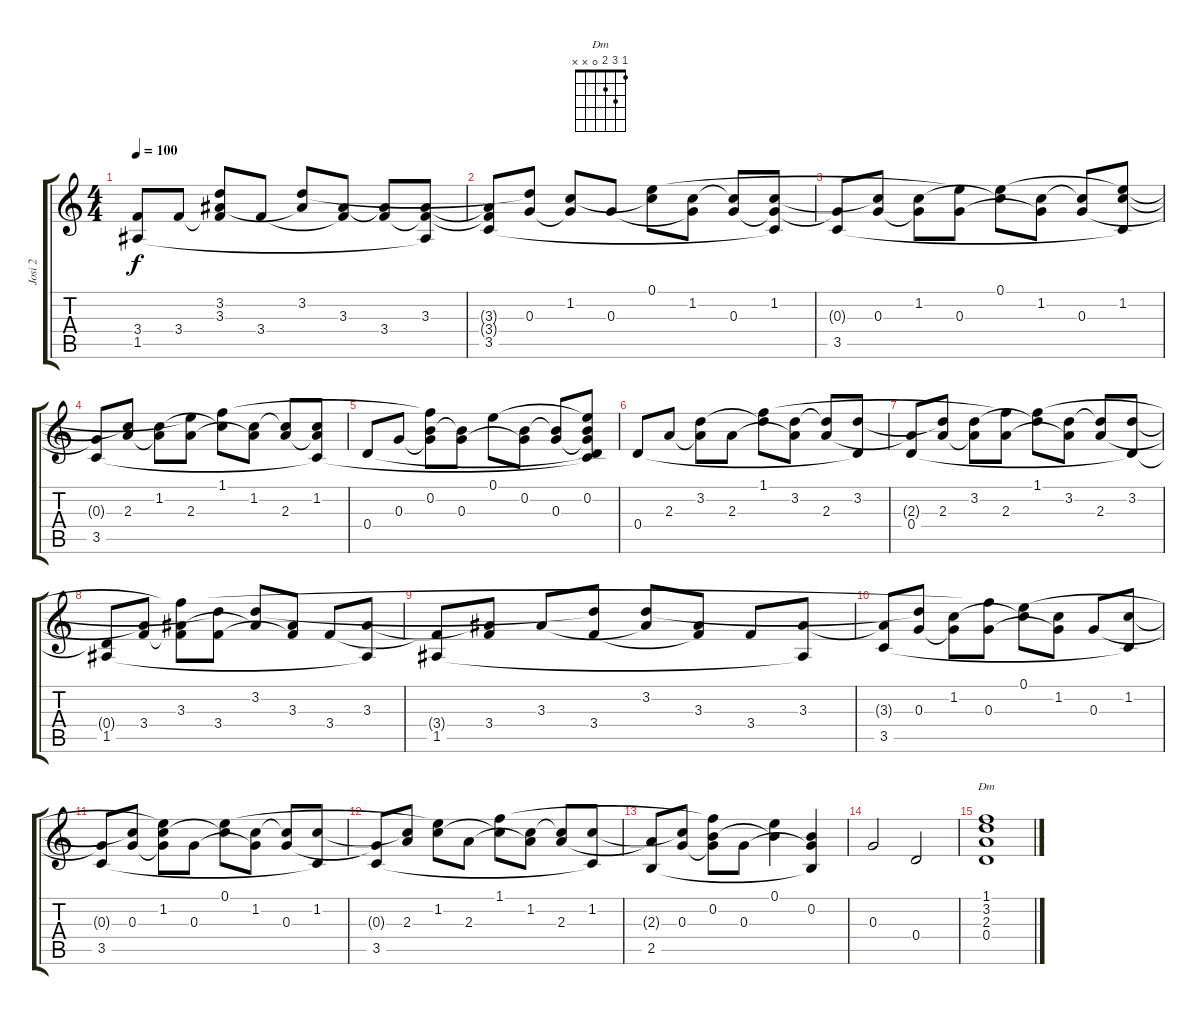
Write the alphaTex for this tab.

\track ("Josi 2" "Josi 2") {instrument overdrivenguitar}
\staff {score tabs}
\tuning (E4 B3 G3 D3 A2 E2) {hide}
\chord ("Dm" 1 3 2 0 x x)
\ts (4 4)
\tempo 100
\clef g2
\ks c
(3.4{t} 1.5).8{dy f} 3.4.8 (3.2{t} 3.3 3.4{t}).8 3.4.8 (3.2 3.3{t}).8 (3.3 3.4{t}).8 (3.3{t} 3.4).8 (3.3 3.4{t} 1.5{t}).8 |
(3.3{t} 3.4{t} 3.5).8 (3.2{t} 0.3).8 (1.2 0.3{t}).8 0.3.8 (0.1 1.2{t}).8 (1.2 0.3{t}).8 (1.2{t} 0.3).8 (1.2 0.3{t} 3.5{t}).8 |
(0.3{t} 3.5).8 (1.2{t} 0.3).8 (1.2 0.3{t}).8 (0.1{t} 0.3).8 (0.1 1.2{t}).8 (1.2 0.3{t}).8 (1.2{t} 0.3).8 (0.1{t} 1.2 3.5{t}).8 |
(0.3{t} 3.5).8 (1.2{t} 2.3).8 (1.2 2.3{t}).8 (0.1{t} 2.3).8 (1.1 1.2{t}).8 (1.2 2.3{t}).8 (1.2{t} 2.3).8 (1.2 2.3{t} 3.5{t}).8 |
0.4.8 0.3.8 (1.1{t} 0.2 0.3{t}).8 (0.2{t} 0.3).8 0.1.8 (0.2 0.3{t}).8 (0.2{t} 0.3).8 (0.1{t} 0.2 0.3{t} 0.4{t} 3.5{t}).8 |
0.4.8{volume 10} 2.3.8 (3.2 2.3{t}).8 2.3.8 (1.1 3.2{t}).8 (3.2 2.3{t}).8 (3.2{t} 2.3).8 (3.2 0.4{t}).8 |
(2.3{t} 0.4).8 (3.2{t} 2.3).8 (3.2 2.3{t}).8 (1.1{t} 2.3).8 (1.1 3.2{t}).8 (3.2 2.3{t}).8 (3.2{t} 2.3).8 (3.2 0.4{t}).8 |
(0.4{t} 1.5).8{volume 6} (2.3{t} 3.4).8 (1.1{t} 3.3 3.4{t}).8 (3.2{t} 3.4).8 (3.2 3.3{t}).8 (3.3 3.4{t}).8 3.4.8 (3.3 1.5{t}).8 |
(3.4{t} 1.5).8 (3.3{t} 3.4).8 3.3.8 (3.2{t} 3.4).8 (3.2 3.3{t}).8 (3.3 3.4{t}).8 3.4.8 (3.3 1.5{t}).8 |
(3.3{t} 3.5).8{volume 2} (3.2{t} 0.3).8 (1.2 0.3{t}).8 (1.1{t} 0.3).8 (0.1 1.2{t}).8 (1.2 0.3{t}).8 0.3.8 (1.2 3.5{t}).8 |
(0.3{t} 3.5).8 (1.2{t} 0.3).8 (0.1{t} 1.2 0.3{t}).8 0.3.8 (0.1 1.2{t}).8 (1.2 0.3{t}).8 (1.2{t} 0.3).8 (1.2 3.5{t}).8 |
(0.3{t} 3.5).8 (1.2{t} 2.3).8 (0.1{t} 1.2).8 2.3.8 (1.1 1.2{t}).8 (1.2 2.3{t}).8 (1.2{t} 2.3).8 (1.2 3.5{t}).8 |
(2.3{t} 2.5).8 (1.2{t} 0.3).8 (1.1{t} 0.2 0.3{t}).8 0.3.8 (0.1 0.2{t}).4 (0.2 0.3{t} 2.5{t}).4 |
0.3.2 0.4.2 |
(1.1 3.2 2.3 0.4).1{ch "Dm"}
